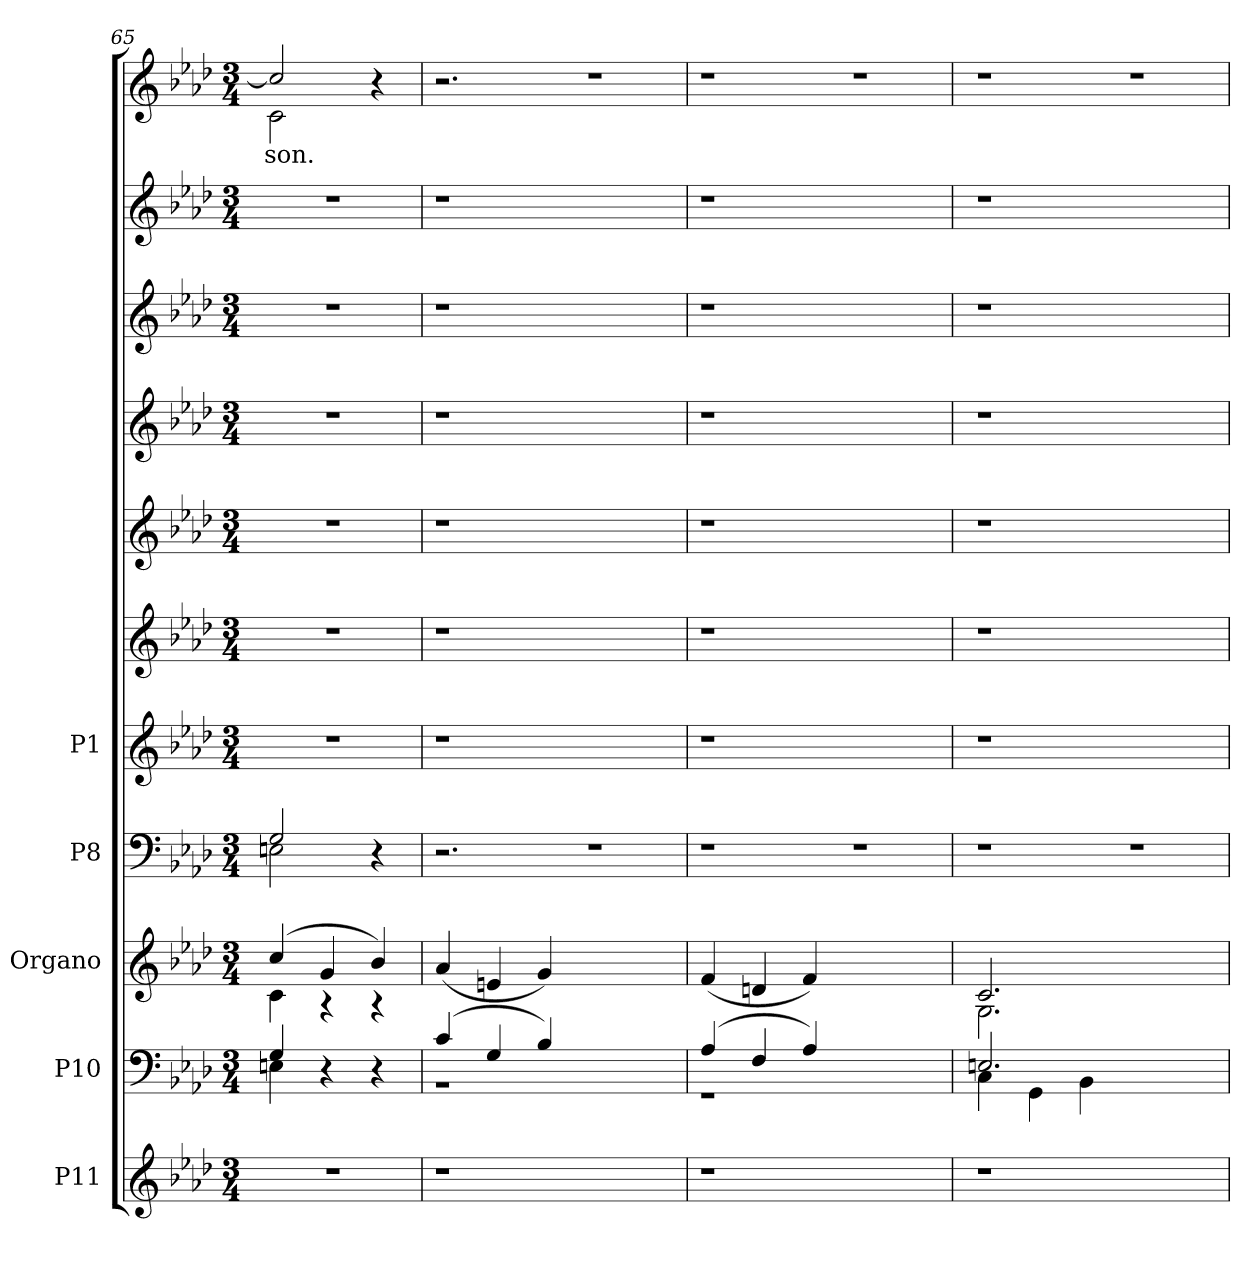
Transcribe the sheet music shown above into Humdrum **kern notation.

**kern	**kern	**kern	**kern	**kern	**kern	**kern	**kern	**kern	**kern	**kern	**text
*part5	*part4	*part3	*part2	*part1	*part1	*part1	*part1	*part1	*part1	*part1	*part1
*staff11	*staff10	*staff9	*staff8	*staff7	*staff6	*staff5	*staff4	*staff3	*staff2	*staff1	*staff1
*I"P11	*I"P10	*I"Organo	*I"P8	*I"P1	*	*	*	*	*	*	*
*clefG2	*clefF4	*clefG2	*clefF4	*clefG2	*clefG2	*clefG2	*clefG2	*clefG2	*clefG2	*clefG2	*
*k[b-e-a-d-]	*k[b-e-a-d-]	*k[b-e-a-d-]	*k[b-e-a-d-]	*k[b-e-a-d-]	*k[b-e-a-d-]	*k[b-e-a-d-]	*k[b-e-a-d-]	*k[b-e-a-d-]	*k[b-e-a-d-]	*k[b-e-a-d-]	*
*A-:	*A-:	*A-:	*A-:	*A-:	*A-:	*A-:	*A-:	*A-:	*A-:	*A-:	*
*M3/4	*M3/4	*M3/4	*M3/4	*M3/4	*M3/4	*M3/4	*M3/4	*M3/4	*M3/4	*M3/4	*
=65	=65	=65	=65	=65	=65	=65	=65	=65	=65	=65	=65
!LO:N:vis=1	!	!	!	!LO:N:vis=1	!LO:N:vis=1	!LO:N:vis=1	!LO:N:vis=1	!LO:N:vis=1	!LO:N:vis=1	!	!
*	*^	*^	*^	*	*	*	*	*	*	*	*
!	!	!	!	!	!	!	!	!	!	!	!	!	!	!LO:LY:b:color=#000000
*	*	*	*	*	*	*	*	*	*	*	*	*	*^	*
2.r	4Gi/	4Eni\	(4cci/	4ci\	2Gi/	2Eni\	2.r	2.r	2.r	2.r	2.r	2.r	2cci/]	2ci\	-son.
.	4r	4ryy	4gi/	4r	.	.	.	.	.	.	.	.	.	.	.
.	4r	4ryy	4b-i/)	4r	4r	4ryy	.	.	.	.	.	.	4r	4ryy	.
!!LO:LB:g=z
=66	=66	=66	=66	=66	=66	=66	=66	=66	=66	=66	=66	=66	=66	=66	=66
!LO:N:vis=1	!	!LO:N:vis=1	!	!	!LO:N:vis=1	!	!LO:N:vis=1	!LO:N:vis=1	!LO:N:vis=1	!LO:N:vis=1	!LO:N:vis=1	!LO:N:vis=1	!LO:N:vis=1	!	!
*	*	*	*v	*v	*	*	*	*	*	*	*	*	*v	*v	*
*	*	*	*	*v	*v	*	*	*	*	*	*	*	*
2.r	(4ci/	2.r	(4a-i/	2.r	2.r	2.r	2.r	2.r	2.r	2.r	2.r	.
.	4Gi/	.	4eni/	.	.	.	.	.	.	.	.	.
.	4B-i/)	.	4gi/)	.	.	.	.	.	.	.	.	.
!	!	!	!	!LO:N:vis=1	!	!	!	!	!	!	!LO:N:vis=1	!
2.ryy	2.ryy	2.ryy	2.ryy	2.r	2.ryy	2.ryy	2.ryy	2.ryy	2.ryy	2.ryy	2.r	.
=67	=67	=67	=67	=67	=67	=67	=67	=67	=67	=67	=67	=67
!LO:N:vis=1	!	!LO:N:vis=1	!	!LO:N:vis=1	!LO:N:vis=1	!LO:N:vis=1	!LO:N:vis=1	!LO:N:vis=1	!LO:N:vis=1	!LO:N:vis=1	!LO:N:vis=1	!
2.r	(4A-i/	2.r	(4fi/	2.r	2.r	2.r	2.r	2.r	2.r	2.r	2.r	.
.	4Fi/	.	4dni/	.	.	.	.	.	.	.	.	.
.	4A-i/)	.	4fi/)	.	.	.	.	.	.	.	.	.
!	!	!	!	!LO:N:vis=1	!	!	!	!	!	!	!LO:N:vis=1	!
2.ryy	2.ryy	2.ryy	2.ryy	2.r	2.ryy	2.ryy	2.ryy	2.ryy	2.ryy	2.ryy	2.r	.
=68	=68	=68	=68	=68	=68	=68	=68	=68	=68	=68	=68	=68
!LO:N:vis=1	!	!	!	!LO:N:vis=1	!LO:N:vis=1	!LO:N:vis=1	!LO:N:vis=1	!LO:N:vis=1	!LO:N:vis=1	!LO:N:vis=1	!LO:N:vis=1	!
*	*	*	*^	*	*	*	*	*	*	*	*	*
2.r	2.Eni/	4Ci\	2.ci/	2.Gi\	2.r	2.r	2.r	2.r	2.r	2.r	2.r	2.r	.
.	.	4GGi\	.	.	.	.	.	.	.	.	.	.	.
.	.	4BB-i\	.	.	.	.	.	.	.	.	.	.	.
!	!	!	!	!	!LO:N:vis=1	!	!	!	!	!	!	!LO:N:vis=1	!
2.ryy	2.ryy	2.ryy	2.ryy	2.ryy	2.r	2.ryy	2.ryy	2.ryy	2.ryy	2.ryy	2.ryy	2.r	.
*	*v	*v	*	*	*	*	*	*	*	*	*	*	*
*	*	*v	*v	*	*	*	*	*	*	*	*	*
=	=	=	=	=	=	=	=	=	=	=	=
*-	*-	*-	*-	*-	*-	*-	*-	*-	*-	*-	*-
